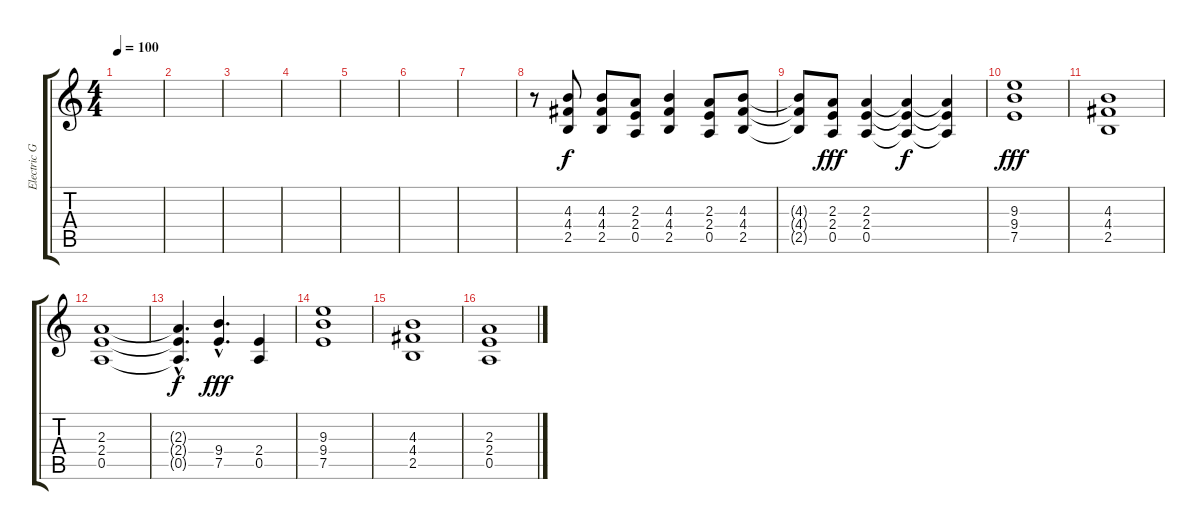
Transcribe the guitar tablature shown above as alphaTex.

\track ("Electric Guitar/Solo" "Electric G") {instrument distortionguitar}
\staff {score tabs}
\tuning (E4 B3 G3 D3 A2 E2) {hide}
\ts (4 4)
\tempo 100
\clef g2
\ks c
|
|
|
|
|
|
|
r.8 (4.3 4.4 2.5).8 (4.3 4.4 2.5).8 (2.3 2.4 0.5).8 (4.3 4.4 2.5).4 (2.3 2.4 0.5).8 (4.3 4.4 2.5).8 |
(4.3{t} 4.4{t} 2.5{t}).8{dy f} (2.3 2.4 0.5).8{dy fff} (2.3 2.4 0.5).4 (2.3{t} 2.4{t} 0.5{t}).4{dy f} (2.3{t} 2.4{t} 0.5{t}).4 |
(9.3 9.4 7.5).1{dy fff} |
(4.3 4.4 2.5).1 |
(2.3 2.4 0.5).1 |
(2.3{hac t} 2.4{hac t} 0.5{hac t}).4{d dy f} (9.4{hac} 7.5{hac}).4{d dy fff} (2.4 0.5).4 |
(9.3 9.4 7.5).1 |
(4.3 4.4 2.5).1 |
(2.3 2.4 0.5).1
